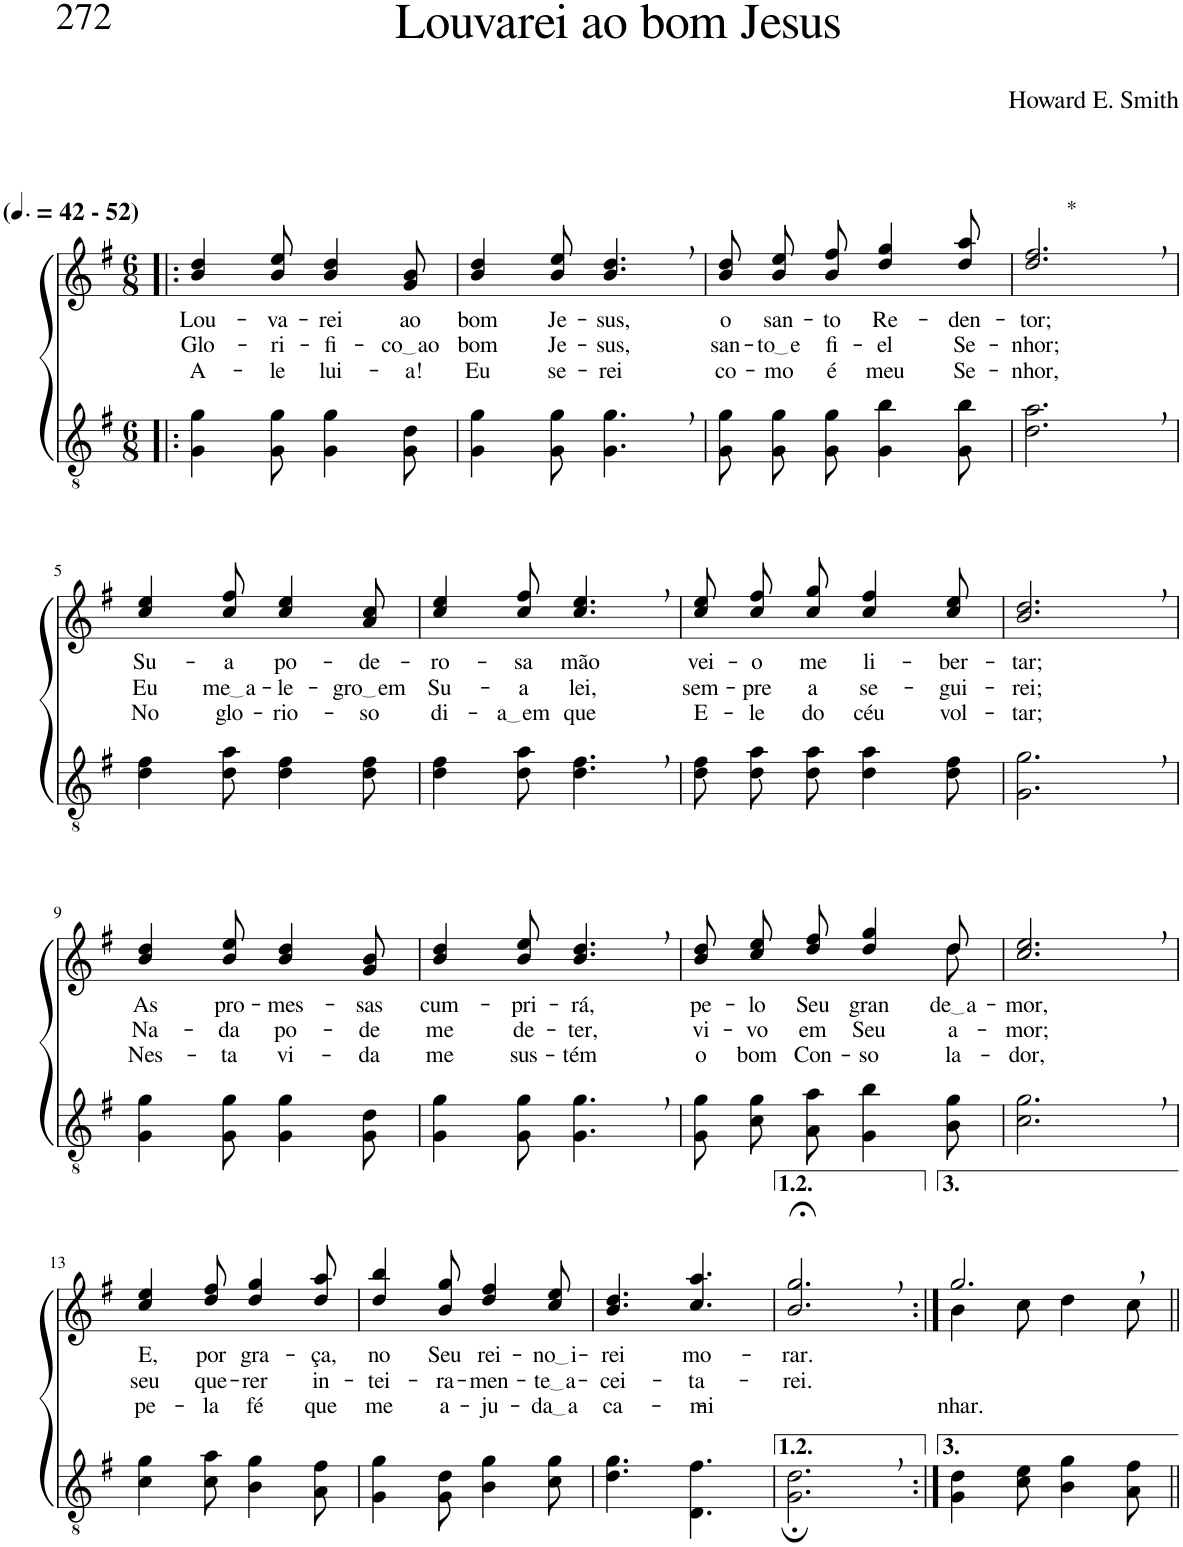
**kern	**kern	**text	**text	**text
*part2	*part1	*part1	*part1	*part1
*staff2	*staff1	*staff1	*staff1	*staff1
*I"Parte III e IV	*I"Parte I e II	*	*	*
*clefGv2	*clefG2	*	*	*
*Trd5c9	*Trd5c9	*	*	*
*k[f#]	*k[f#]	*	*	*
*M6/8	*M6/8	*	*	*
*MM63	*MM63	*	*	*
=1!|:	=1!|:	=1!|:	=1!|:	=1!|:
!	!LO:TX:a:B:t=(	!	!	!
!	!LO:TX:a:B:t=- 52)	!	!	!
!	!	!LO:LY:b	!LO:LY:b	!LO:LY:b
4G\ 4g\	4b/ 4dd/	Lou-	Glo-	A-
!	!	!LO:LY:b	!LO:LY:b	!LO:LY:b
8G\ 8g\	8b/ 8ee/	-va-	-ri-	-le
!	!	!LO:LY:b	!LO:LY:b	!LO:LY:b
4G\ 4g\	4b/ 4dd/	-rei	-fi-	lui-
!	!	!LO:LY:b	!LO:LY:b	!LO:LY:b
8G\ 8d\	8g/ 8b/	ao	co ao	-a!
=2	=2	=2	=2	=2
!	!	!LO:LY:b	!LO:LY:b	!LO:LY:b
4G\ 4g\	4b/ 4dd/	bom	bom	Eu
!	!	!LO:LY:b	!LO:LY:b	!LO:LY:b
8G\ 8g\	8b/ 8ee/	Je-	Je-	se-
!	!	!LO:LY:b	!LO:LY:b	!LO:LY:b
4.G\, 4.g\,	4.b/, 4.dd/,	-sus,	-sus,	-rei
=3	=3	=3	=3	=3
!	!	!LO:LY:b	!LO:LY:b	!LO:LY:b
8G\ 8g\L	8b\ 8dd\L	o	san-	co-
!	!	!LO:LY:b	!LO:LY:b	!LO:LY:b
8G\ 8g\	8b\ 8ee\	san-	to e	-mo
!	!	!LO:LY:b	!LO:LY:b	!LO:LY:b
8G\ 8g\J	8b\ 8ff#\J	-to	fi-	é
!	!	!LO:LY:b	!LO:LY:b	!LO:LY:b
4G\ 4b\	4dd/ 4gg/	Re-	-el	meu
!	!	!LO:LY:b	!LO:LY:b	!LO:LY:b
8G\ 8b\	8dd/ 8aa/	-den-	Se-	Se-
=4	=4	=4	=4	=4
!	!LO:TX:a:t=*	!	!	!
!	!	!LO:LY:b	!LO:LY:b	!LO:LY:b
2.d\, 2.a\,	2.dd/, 2.ff#/,	-tor;	-nhor;	-nhor,
!!LO:LB:g=z
=5	=5	=5	=5	=5
!	!	!LO:LY:b	!LO:LY:b	!LO:LY:b
4d\ 4f#\	4cc/ 4ee/	Su-	Eu	No
!	!	!LO:LY:b	!LO:LY:b	!LO:LY:b
8d\ 8a\	8cc/ 8ff#/	-a	me a	glo-
!	!	!LO:LY:b	!LO:LY:b	!LO:LY:b
4d\ 4f#\	4cc/ 4ee/	po-	-le-	-rio-
!	!	!LO:LY:b	!LO:LY:b	!LO:LY:b
8d\ 8f#\	8a/ 8cc/	-de-	gro em	-so
=6	=6	=6	=6	=6
!	!	!LO:LY:b	!LO:LY:b	!LO:LY:b
4d\ 4f#\	4cc/ 4ee/	-ro-	Su-	di-
!	!	!LO:LY:b	!LO:LY:b	!LO:LY:b
8d\ 8a\	8cc/ 8ff#/	-sa	-a	a em
!	!	!LO:LY:b	!LO:LY:b	!LO:LY:b
4.d\, 4.f#\,	4.cc/, 4.ee/,	mão	lei,	que
=7	=7	=7	=7	=7
!	!	!LO:LY:b	!LO:LY:b	!LO:LY:b
8d\ 8f#\L	8cc\ 8ee\L	vei-	sem-	E-
!	!	!LO:LY:b	!LO:LY:b	!LO:LY:b
8d\ 8a\	8cc\ 8ff#\	-o	-pre	-le
!	!	!LO:LY:b	!LO:LY:b	!LO:LY:b
8d\ 8a\J	8cc\ 8gg\J	me	a	do
!	!	!LO:LY:b	!LO:LY:b	!LO:LY:b
4d\ 4a\	4cc/ 4ff#/	li-	se-	céu
!	!	!LO:LY:b	!LO:LY:b	!LO:LY:b
8d\ 8f#\	8cc/ 8ee/	-ber-	-gui-	vol-
=8	=8	=8	=8	=8
!	!	!LO:LY:b	!LO:LY:b	!LO:LY:b
2.G\, 2.g\,	2.b/, 2.dd/,	-tar;	-rei;	-tar;
!!LO:LB:g=z
=9	=9	=9	=9	=9
!	!	!LO:LY:b	!LO:LY:b	!LO:LY:b
4G\ 4g\	4b/ 4dd/	As	Na-	Nes-
!	!	!LO:LY:b	!LO:LY:b	!LO:LY:b
8G\ 8g\	8b/ 8ee/	pro-	-da	-ta
!	!	!LO:LY:b	!LO:LY:b	!LO:LY:b
4G\ 4g\	4b/ 4dd/	-mes-	po-	vi-
!	!	!LO:LY:b	!LO:LY:b	!LO:LY:b
8G\ 8d\	8g/ 8b/	-sas	-de	-da
=10	=10	=10	=10	=10
!	!	!LO:LY:b	!LO:LY:b	!LO:LY:b
4G\ 4g\	4b/ 4dd/	cum-	me	me
!	!	!LO:LY:b	!LO:LY:b	!LO:LY:b
8G\ 8g\	8b/ 8ee/	-pri-	de-	sus-
!	!	!LO:LY:b	!LO:LY:b	!LO:LY:b
4.G\, 4.g\,	4.b/, 4.dd/,	-rá,	-ter,	-tém
=11	=11	=11	=11	=11
!	!	!LO:LY:b	!LO:LY:b	!LO:LY:b
*	*^	*	*	*
8G\ 8g\L	8b\ 8dd\L	8ryy	pe-	vi-	o
!	!	!	!LO:LY:b	!LO:LY:b	!LO:LY:b
*	*v	*v	*	*	*
8c\ 8g\	8cc\ 8ee\	-lo	-vo	bom
!	!	!LO:LY:b	!LO:LY:b	!LO:LY:b
8A\ 8a\J	8dd\ 8ff#\J	Seu	em	Con-
!	!	!LO:LY:b	!LO:LY:b	!LO:LY:b
4G\ 4b\	4dd/ 4gg/	gran-	Seu	-so-
*	*^	*	*	*
!	!	!	!LO:LY:b	!LO:LY:b	!LO:LY:b
8B\ 8g\	8dd/	8dd\	de a	a-	-la-
=12	=12	=12	=12	=12	=12
!	!	!	!LO:LY:b	!LO:LY:b	!LO:LY:b
*	*v	*v	*	*	*
2.c\, 2.g\,	2.cc/, 2.ee/,	mor,	-mor;	dor,
!!LO:LB:g=z
=13	=13	=13	=13	=13
!	!	!LO:LY:b	!LO:LY:b	!LO:LY:b
4c\ 4g\	4cc/ 4ee/	E,	seu	pe-
!	!	!LO:LY:b	!LO:LY:b	!LO:LY:b
8c\ 8a\	8dd/ 8ff#/	por	que-	-la
!	!	!LO:LY:b	!LO:LY:b	!LO:LY:b
4B\ 4g\	4dd/ 4gg/	gra-	-rer	fé
!	!	!LO:LY:b	!LO:LY:b	!LO:LY:b
8A\ 8f#\	8dd/ 8aa/	-ça,	in-	que
=14	=14	=14	=14	=14
!	!	!LO:LY:b	!LO:LY:b	!LO:LY:b
4G\ 4g\	4dd/ 4bb/	no	-tei-	me
!	!	!LO:LY:b	!LO:LY:b	!LO:LY:b
8G\ 8d\	8b/ 8gg/	Seu	-ra-	a-
!	!	!LO:LY:b	!LO:LY:b	!LO:LY:b
4B\ 4g\	4dd/ 4ff#/	rei-	-men-	-ju-
!	!	!LO:LY:b	!LO:LY:b	!LO:LY:b
8c\ 8g\	8cc/ 8ee/	no i	te a	da a
=15	=15	=15	=15	=15
!	!	!LO:LY:b	!LO:LY:b	!LO:LY:b
4.d\ 4.g\	4.b/ 4.dd/	-rei	-cei-	ca-
!	!	!LO:LY:b	!LO:LY:b	!LO:LY:b
4.D\ 4.f#\	4.cc/ 4.aa/	mo-	-ta-	-mi-
=16	=16	=16	=16	=16
!	!	!LO:LY:b	!LO:LY:b	!
2.G\;, 2.d\;,	2.b/;<, 2.gg/;<,	-rar.	-rei.	.
=17:|!	=17:|!	=17:|!	=17:|!	=17:|!
*	*^	*	*	*
!	!	!	!	!	!LO:LY:b
4G\ 4d\	2.gg,/	4b\	.	.	-nhar.
8c\ 8e\	.	8cc\	.	.	.
4B\ 4g\	.	4dd\	.	.	.
8A\ 8f#\	.	8cc\	.	.	.
*	*v	*v	*	*	*
=||	=||	=||	=||	=||
*-	*-	*-	*-	*-
